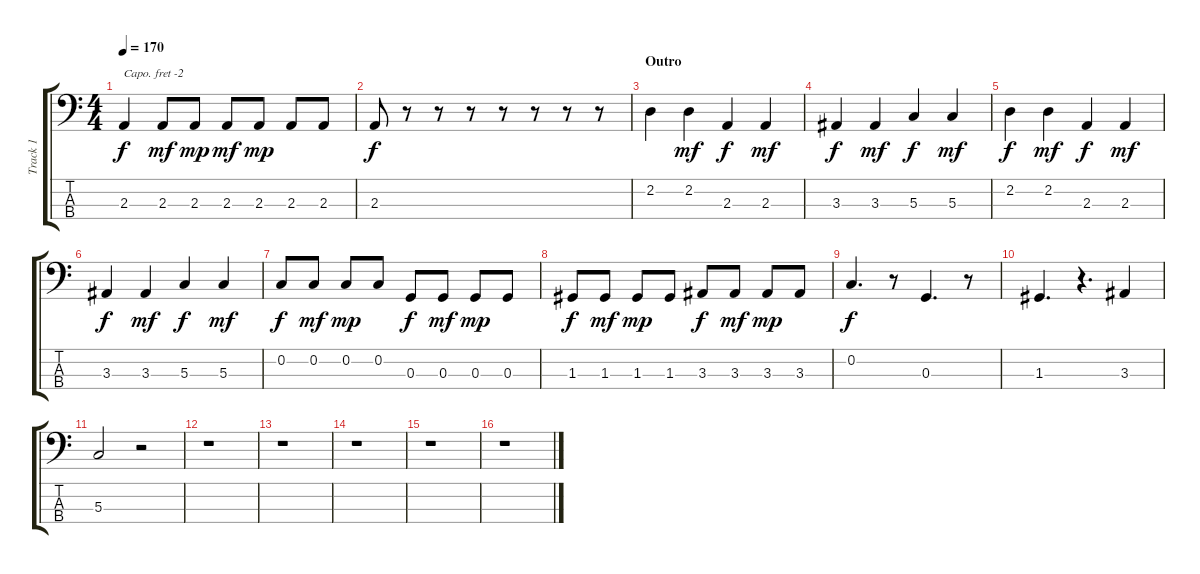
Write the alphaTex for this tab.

\track ("Track 1" "Track 1") {instrument electricbasspick}
\staff {score tabs}
\capo -2
\tuning (G2 D2 A1 E1) {hide}
\ts (4 4)
\tempo 170
\clef f4
\ks c
2.3.4{dy f} 2.3.8{dy mf} 2.3.8{dy mp} 2.3.8{dy mf} 2.3.8{dy mp} 2.3.8 2.3.8 |
2.3.8{dy f} r.8 r.8 r.8 r.8 r.8 r.8 r.8 |
\section ("" "Outro")
2.2.4 2.2.4{dy mf} 2.3.4{dy f} 2.3.4{dy mf} |
3.3.4{dy f} 3.3.4{dy mf} 5.3.4{dy f} 5.3.4{dy mf} |
2.2.4{dy f} 2.2.4{dy mf} 2.3.4{dy f} 2.3.4{dy mf} |
3.3.4{dy f} 3.3.4{dy mf} 5.3.4{dy f} 5.3.4{dy mf} |
0.2.8{dy f} 0.2.8{dy mf} 0.2.8{dy mp} 0.2.8 0.3.8{dy f} 0.3.8{dy mf} 0.3.8{dy mp} 0.3.8 |
1.3.8{dy f} 1.3.8{dy mf} 1.3.8{dy mp} 1.3.8 3.3.8{dy f} 3.3.8{dy mf} 3.3.8{dy mp} 3.3.8 |
0.2.4{d dy f} r.8 0.3.4{d} r.8 |
1.3.4{d} r.4{d} 3.3.4 |
5.3.2 r.2 |
r.1 |
r.1 |
r.1 |
r.1 |
r.1
